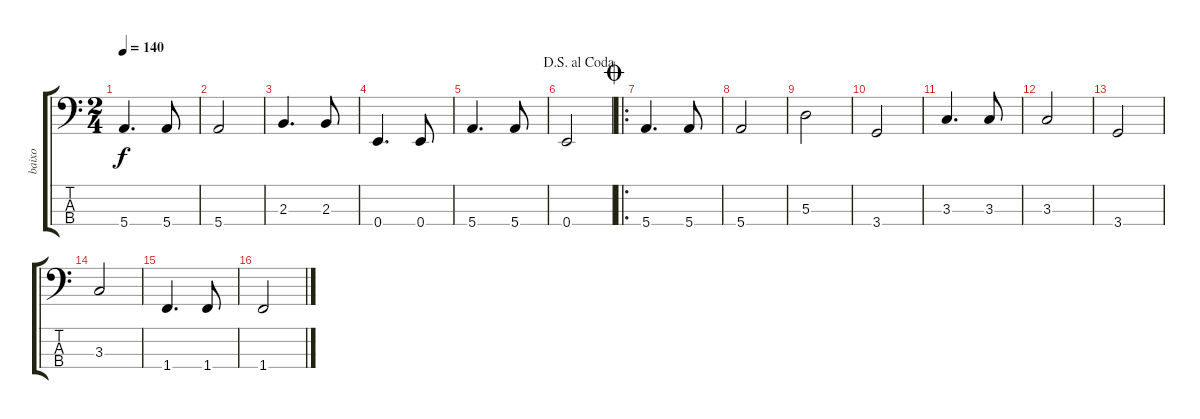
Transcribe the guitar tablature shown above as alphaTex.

\track ("baixo" "baixo") {instrument electricbassfinger}
\staff {score tabs}
\tuning (G2 D2 A1 E1) {hide}
\ts (2 4)
\tempo 140
\clef f4
\ks c
5.4.4{d dy f} 5.4.8 |
5.4.2 |
2.3.4{d} 2.3.8 |
0.4.4{d} 0.4.8 |
5.4.4{d} 5.4.8 |
\jump dalsegnoalcoda
0.4.2 |
\ro
\jump coda
5.4.4{d} 5.4.8 |
5.4.2 |
5.3.2 |
3.4.2 |
3.3.4{d} 3.3.8 |
3.3.2 |
3.4.2 |
3.3.2 |
1.4.4{d} 1.4.8 |
1.4.2
